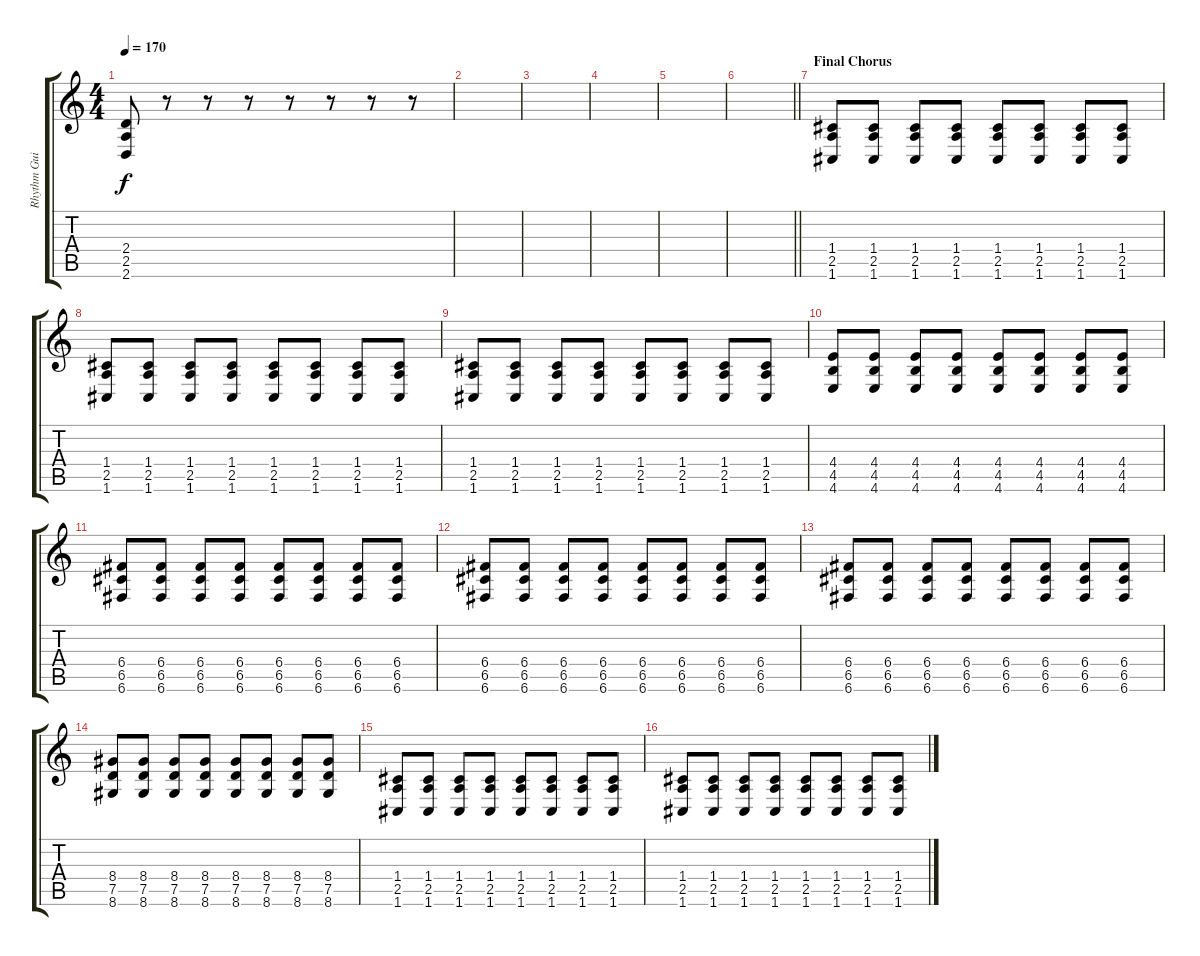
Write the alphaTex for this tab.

\track ("Rhythm Guitar" "Rhythm Gui") {instrument distortionguitar}
\staff {score tabs}
\tuning (D4 A3 F3 C3 G2 C2) {hide}
\ts (4 4)
\tempo 170
\clef g2
\ks c
(2.4 2.5 2.6).8{dy f} r.8 r.8 r.8 r.8 r.8 r.8 r.8 |
|
|
|
|
\barLineRight lightlight
|
\section ("" "Final Chorus")
(1.4 2.5 1.6).8 (1.4 2.5 1.6).8 (1.4 2.5 1.6).8 (1.4 2.5 1.6).8 (1.4 2.5 1.6).8 (1.4 2.5 1.6).8 (1.4 2.5 1.6).8 (1.4 2.5 1.6).8 |
(1.4 2.5 1.6).8 (1.4 2.5 1.6).8 (1.4 2.5 1.6).8 (1.4 2.5 1.6).8 (1.4 2.5 1.6).8 (1.4 2.5 1.6).8 (1.4 2.5 1.6).8 (1.4 2.5 1.6).8 |
(1.4 2.5 1.6).8 (1.4 2.5 1.6).8 (1.4 2.5 1.6).8 (1.4 2.5 1.6).8 (1.4 2.5 1.6).8 (1.4 2.5 1.6).8 (1.4 2.5 1.6).8 (1.4 2.5 1.6).8 |
(4.4 4.5 4.6).8 (4.4 4.5 4.6).8 (4.4 4.5 4.6).8 (4.4 4.5 4.6).8 (4.4 4.5 4.6).8 (4.4 4.5 4.6).8 (4.4 4.5 4.6).8 (4.4 4.5 4.6).8 |
(6.4 6.5 6.6).8 (6.4 6.5 6.6).8 (6.4 6.5 6.6).8 (6.4 6.5 6.6).8 (6.4 6.5 6.6).8 (6.4 6.5 6.6).8 (6.4 6.5 6.6).8 (6.4 6.5 6.6).8 |
(6.4 6.5 6.6).8 (6.4 6.5 6.6).8 (6.4 6.5 6.6).8 (6.4 6.5 6.6).8 (6.4 6.5 6.6).8 (6.4 6.5 6.6).8 (6.4 6.5 6.6).8 (6.4 6.5 6.6).8 |
(6.4 6.5 6.6).8 (6.4 6.5 6.6).8 (6.4 6.5 6.6).8 (6.4 6.5 6.6).8 (6.4 6.5 6.6).8 (6.4 6.5 6.6).8 (6.4 6.5 6.6).8 (6.4 6.5 6.6).8 |
(8.4 7.5 8.6).8 (8.4 7.5 8.6).8 (8.4 7.5 8.6).8 (8.4 7.5 8.6).8 (8.4 7.5 8.6).8 (8.4 7.5 8.6).8 (8.4 7.5 8.6).8 (8.4 7.5 8.6).8 |
(1.4 2.5 1.6).8 (1.4 2.5 1.6).8 (1.4 2.5 1.6).8 (1.4 2.5 1.6).8 (1.4 2.5 1.6).8 (1.4 2.5 1.6).8 (1.4 2.5 1.6).8 (1.4 2.5 1.6).8 |
(1.4 2.5 1.6).8 (1.4 2.5 1.6).8 (1.4 2.5 1.6).8 (1.4 2.5 1.6).8 (1.4 2.5 1.6).8 (1.4 2.5 1.6).8 (1.4 2.5 1.6).8 (1.4 2.5 1.6).8
